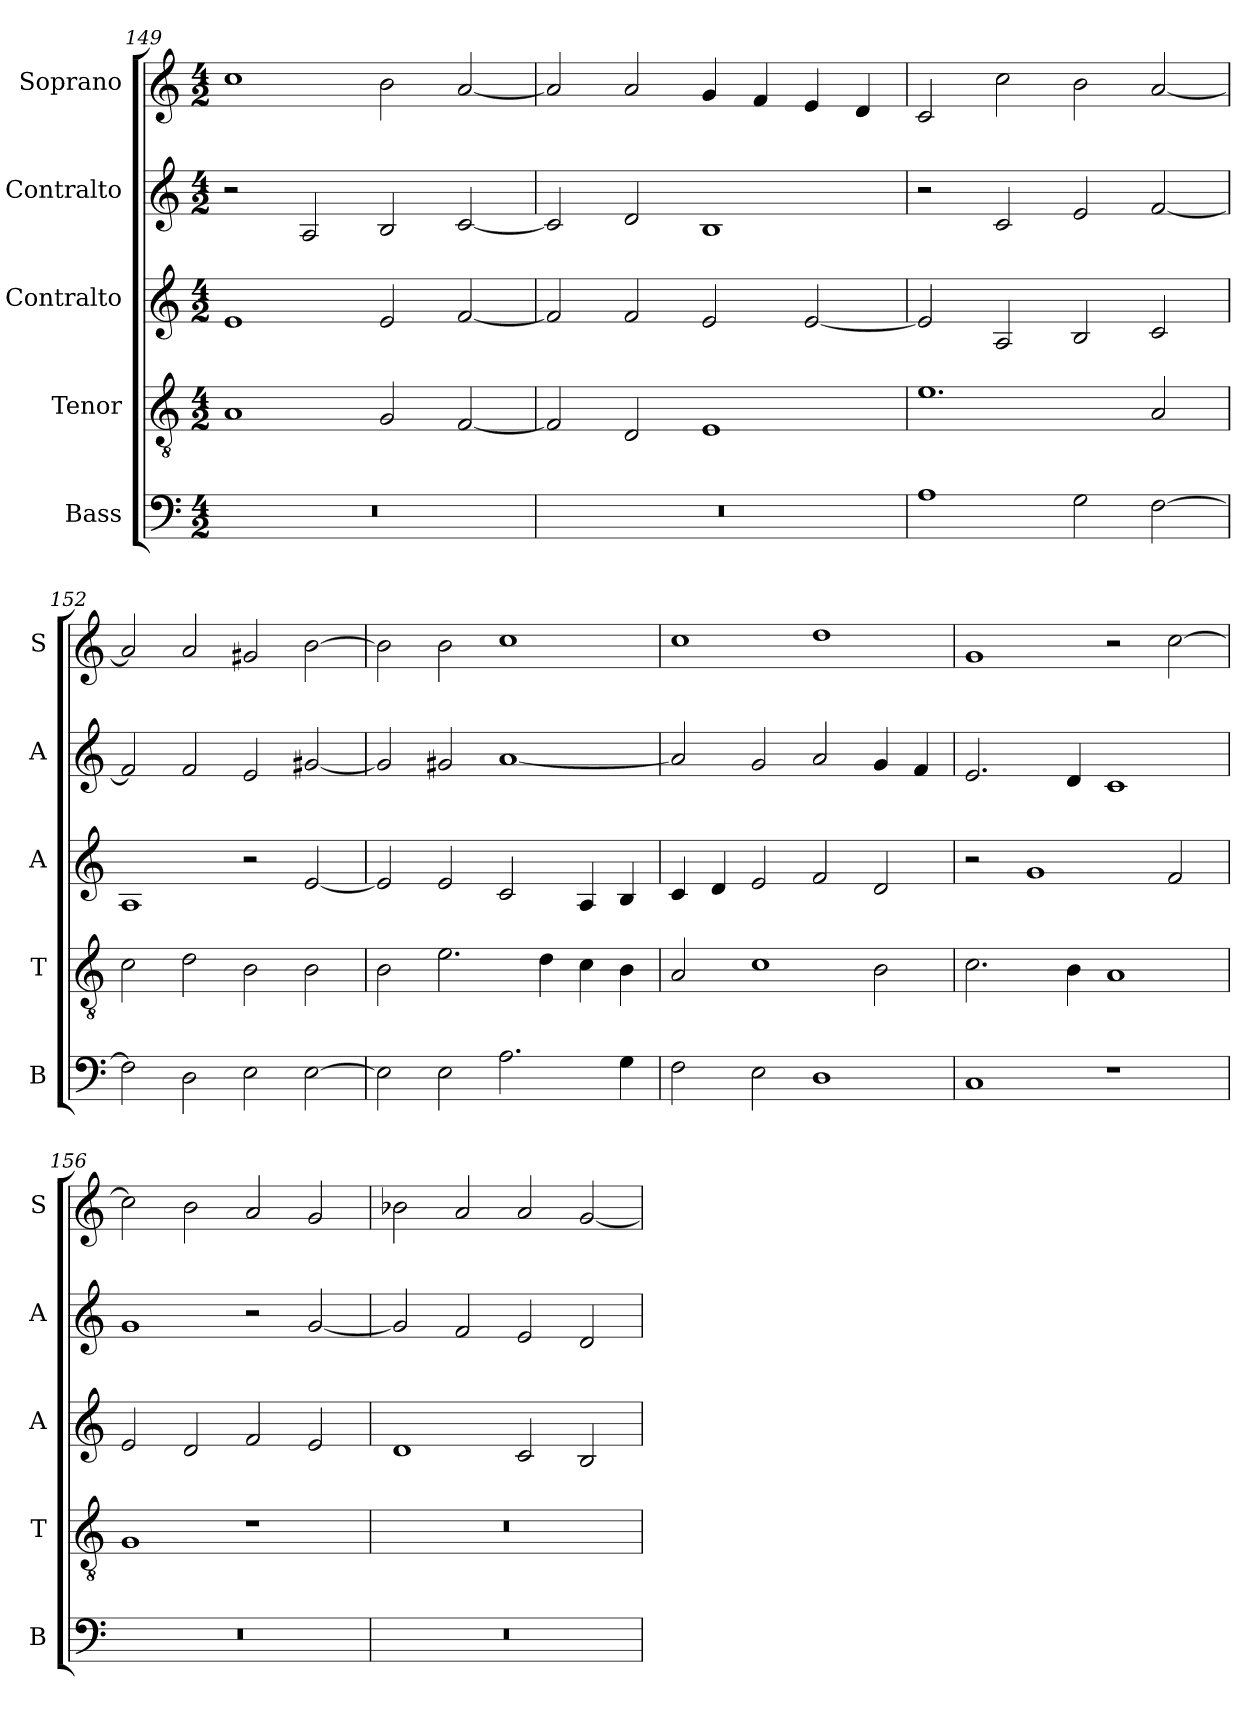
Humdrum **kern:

**kern	**kern	**kern	**kern	**kern
*part5	*part4	*part3	*part2	*part1
*staff5	*staff4	*staff3	*staff2	*staff1
*I"Bass	*I"Tenor	*I"Contralto	*I"Contralto	*I"Soprano
*I'B	*I'T	*I'A	*I'A	*I'S
*clefF4	*clefGv2	*clefG2	*clefG2	*clefG2
*k[]	*k[]	*k[]	*k[]	*k[]
*E:phr	*E:phr	*E:phr	*E:phr	*E:phr
*M4/2	*M4/2	*M4/2	*M4/2	*M4/2
=149	=149	=149	=149	=149
0r	1A	1e	2r	1cc
.	.	.	2A	.
.	2G	2e	2B	2b
.	[2F	[2f	[2c	[2a
=150	=150	=150	=150	=150
0r	2F]	2f]	2c]	2a]
.	2D	2f	2d	2a
.	1E	2e	1B	4g
.	.	.	.	4f
.	.	[2e	.	4e
.	.	.	.	4d
=151	=151	=151	=151	=151
1A	1.e	2e]	2r	2c
.	.	2A	2c	2cc
2G	.	2B	2e	2b
[2F	2A	2c	[2f	[2a
=152	=152	=152	=152	=152
2F]	2c	1A	2f]	2a]
2D	2d	.	2f	2a
2E	2B	2r	2e	2g#X
[2E	2B	[2e	[2g#X	[2b
=153	=153	=153	=153	=153
2E]	2B	2e]	2g#]	2b]
2E	2.e	2e	2g#X	2b
2.A	.	2c	[1a	1cc
.	4d	.	.	.
.	4c	4A	.	.
4G	4B	4B	.	.
=154	=154	=154	=154	=154
2F	2A	4c	2a]	1cc
.	.	4d	.	.
2E	1c	2e	2g	.
1D	.	2f	2a	1dd
.	2B	2d	4g	.
.	.	.	4f	.
=155	=155	=155	=155	=155
1C	2.c	2r	2.e	1g
.	.	1g	.	.
.	4B	.	4d	.
1r	1A	.	1c	2r
.	.	2f	.	[2cc
=156	=156	=156	=156	=156
0r	1G	2e	1g	2cc]
.	.	2d	.	2b
.	1r	2f	2r	2a
.	.	2e	[2g	2g
=157	=157	=157	=157	=157
0r	0r	1d	2g]	2b-X
.	.	.	2f	2a
.	.	2c	2e	2a
.	.	2B	2d	[2g
=	=	=	=	=
*-	*-	*-	*-	*-
